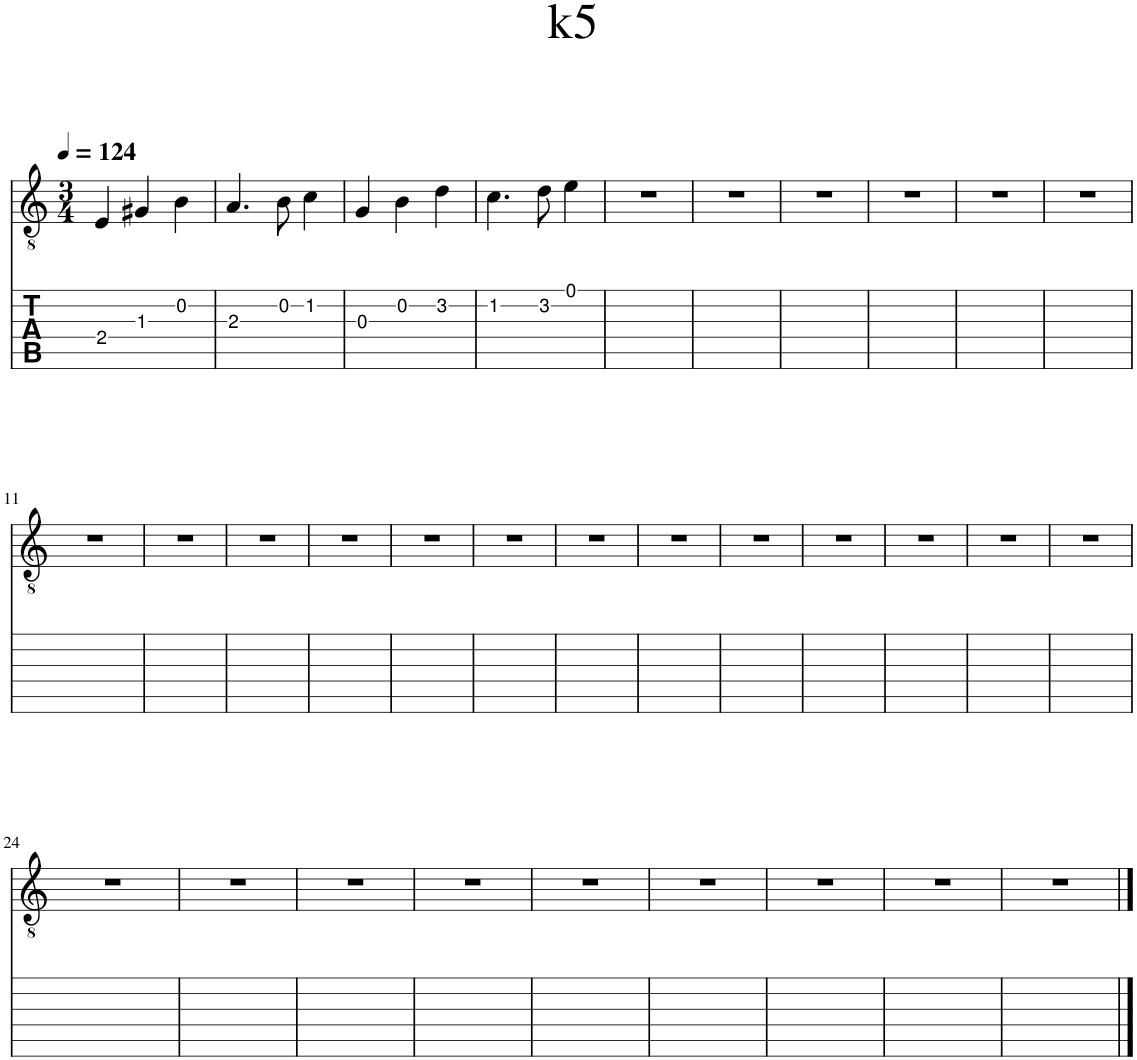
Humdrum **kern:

**kern	**kern
*part1	*part1
*staff2	*staff1
*I"Guitar	*
*I'Guit.	*
*stria6	*
*	*clefGv2
*k[]	*k[]
*M3/4	*M3/4
*MM124	*MM124
=1	=1
4E	4E/
4G#	4G#X/
4B	4B\
=2	=2
4.A	4.A/
8B	8B\
4c	4c\
=3	=3
4G	4G/
4B	4B\
4d	4d\
=4	=4
4.c	4.c\
8d	8d\
4e	4e\
=5	=5
2.r	2.r
=6	=6
2.r	2.r
=7	=7
2.r	2.r
=8	=8
2.r	2.r
=9	=9
2.r	2.r
=10	=10
2.r	2.r
!!LO:LB:g=z
=11	=11
2.r	2.r
=12	=12
2.r	2.r
=13	=13
2.r	2.r
=14	=14
2.r	2.r
=15	=15
2.r	2.r
=16	=16
2.r	2.r
=17	=17
2.r	2.r
=18	=18
2.r	2.r
=19	=19
2.r	2.r
=20	=20
2.r	2.r
=21	=21
2.r	2.r
=22	=22
2.r	2.r
=23	=23
2.r	2.r
!!LO:LB:g=z
=24	=24
2.r	2.r
=25	=25
2.r	2.r
=26	=26
2.r	2.r
=27	=27
2.r	2.r
=28	=28
2.r	2.r
=29	=29
2.r	2.r
=30	=30
2.r	2.r
=31	=31
2.r	2.r
=32	=32
2.r	2.r
==	==
*-	*-
